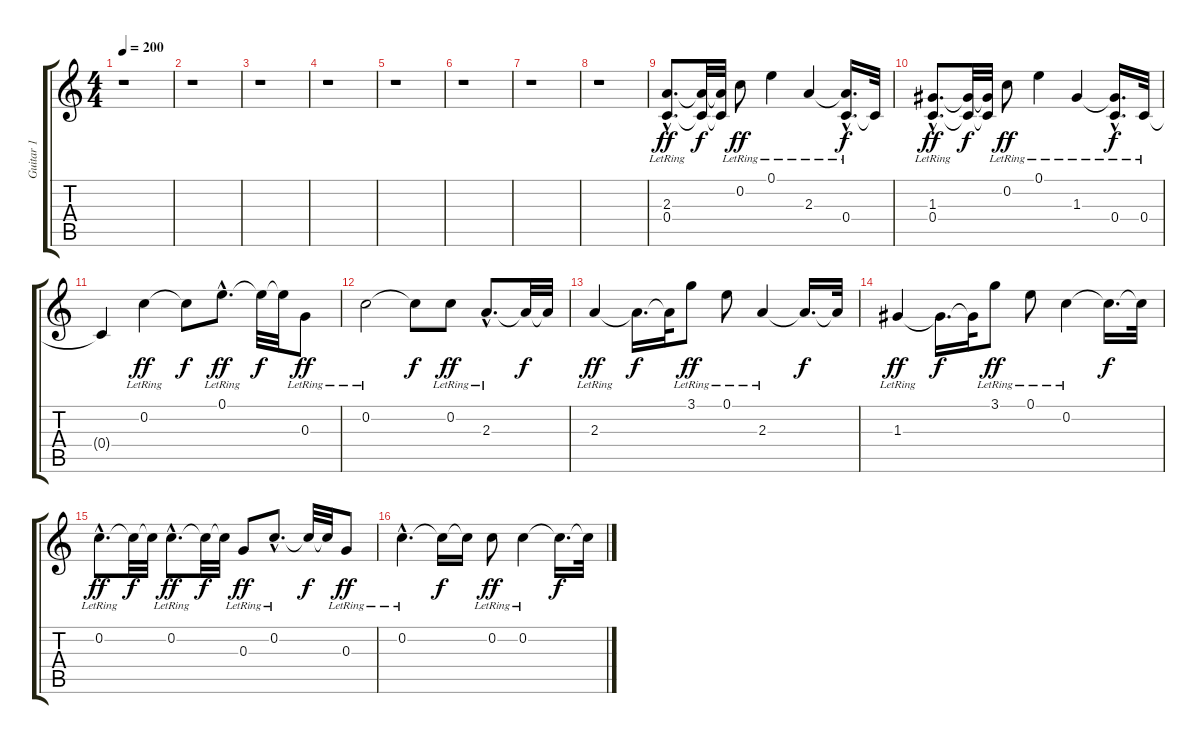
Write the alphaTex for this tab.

\track ("Guitar 1" "Guitar 1") {instrument acousticguitarsteel}
\staff {score tabs}
\tuning (E4 C4 G3 C3 A2 C2) {hide}
\ts (4 4)
\tempo 200
\clef g2
\ks c
r.1{dy ff} |
r.1 |
r.1 |
r.1 |
r.1 |
r.1 |
r.1 |
r.1 |
(2.3{hac lr} 0.4{hac lr}).8{d} (2.3{t} 0.4{t}).32{dy f} (2.3{t} 0.4{t}).32 0.2{lr}.8{dy ff} 0.1{lr}.4 2.3{lr}.4 (2.3{t} 0.4{hac lr}).16{d dy f} 0.4{t}.32 |
(1.3{hac lr} 0.4{hac lr}).8{d dy ff} (1.3{t} 0.4{t}).32{dy f} (1.3{t} 0.4{t}).32 0.2{lr}.8{dy ff} 0.1{lr}.4 1.3{lr}.4 (1.3{t} 0.4{hac lr}).16{d dy f} 0.4{lr}.32 |
0.4{t}.4 0.2{lr}.4{dy ff} 0.2{t}.8{dy f} 0.1{hac lr}.8{d dy ff} 0.1{t}.32{dy f} 0.1{t}.32 0.3{lr}.8{dy ff} |
0.2{lr}.2 0.2{t}.8{dy f} 0.2{lr}.8{dy ff} 2.3{hac lr}.8{d} 2.3{t}.32{dy f} 2.3{t}.32 |
2.3{lr}.4{dy ff} 2.3{t}.16{d dy f} 2.3{t}.32 3.1{lr}.8{dy ff} 0.1{lr}.8 2.3{lr}.4 2.3{t}.16{d dy f} 2.3{t}.32 |
1.3{lr}.4{dy ff} 1.3{t}.16{d dy f} 1.3{t}.32 3.1{lr}.8{dy ff} 0.1{lr}.8 0.2{lr}.4 0.2{t}.16{d dy f} 0.2{t}.32 |
0.2{hac lr}.8{d dy ff} 0.2{t}.32{dy f} 0.2{t}.32 0.2{hac lr}.8{d dy ff} 0.2{t}.32{dy f} 0.2{t}.32 0.3{lr}.8{dy ff} 0.2{hac lr}.8{d} 0.2{t}.32{dy f} 0.2{t}.32 0.3{lr}.8{dy ff} |
0.2{hac lr}.4{d} 0.2{t}.16{dy f} 0.2{t}.16 0.2{lr}.8{dy ff} 0.2{lr}.4 0.2{t}.16{d dy f} 0.2{t}.32
